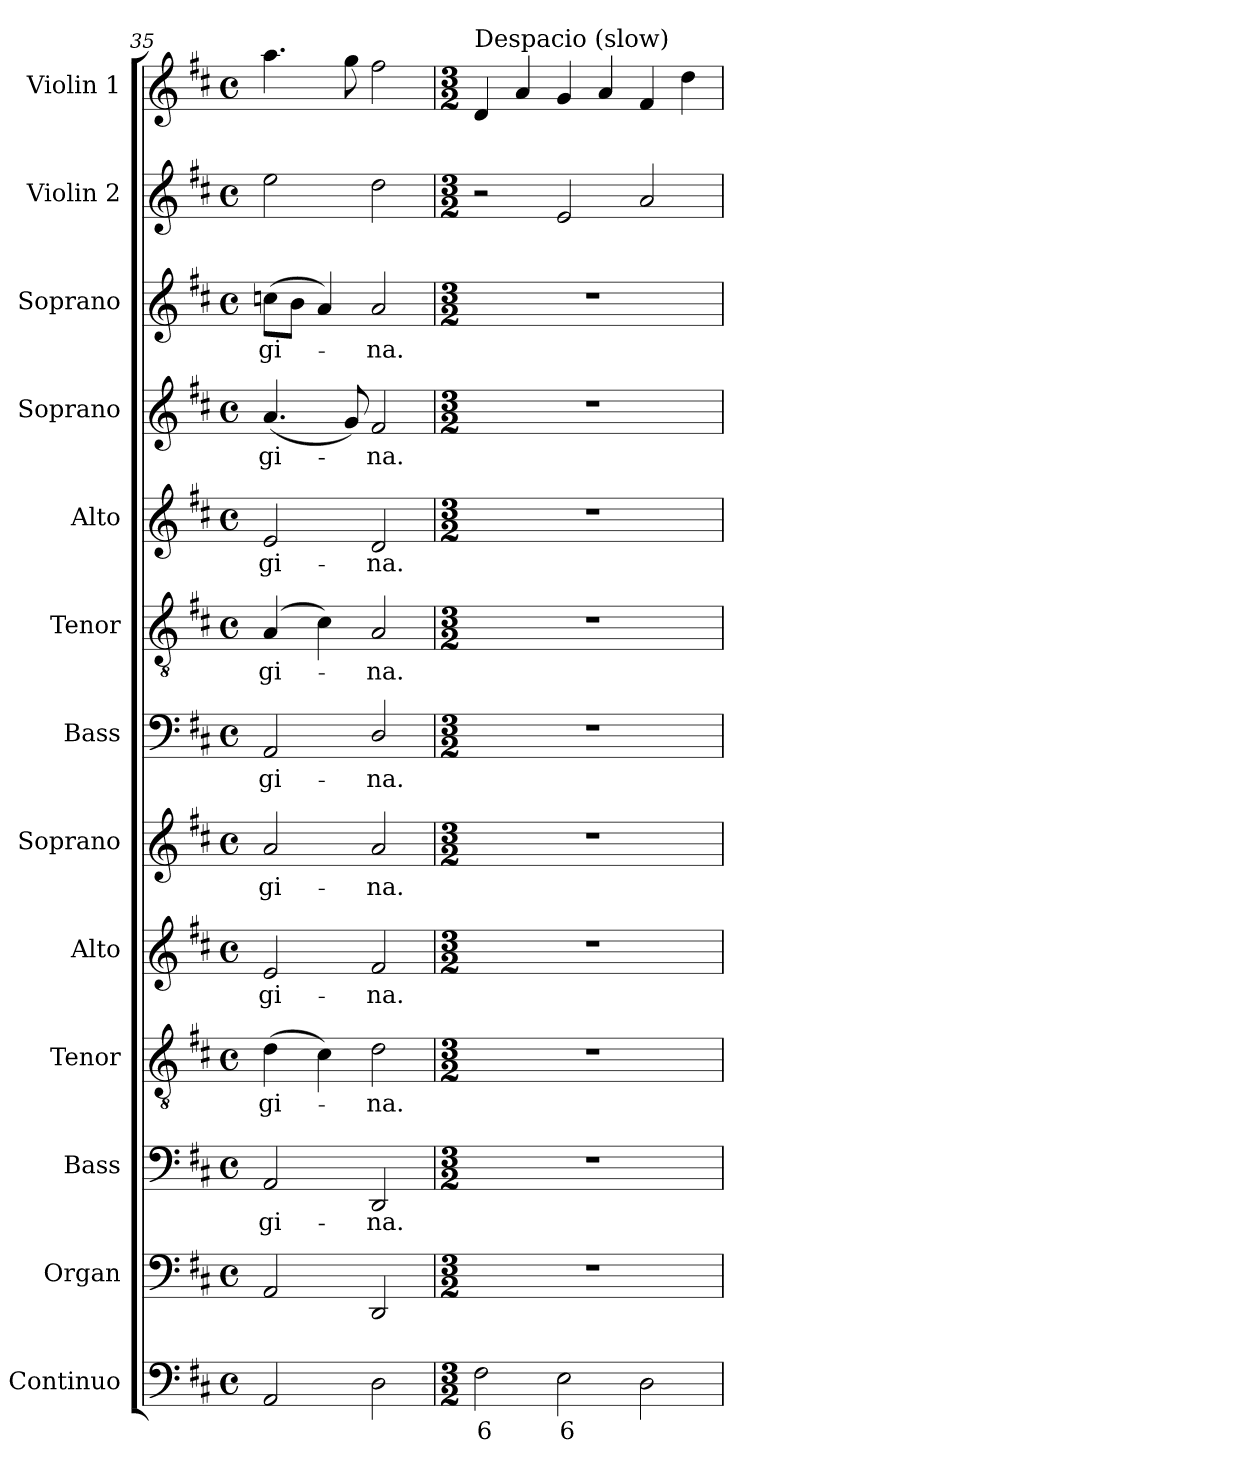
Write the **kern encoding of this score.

**kern	**text	**kern	**kern	**text	**kern	**text	**kern	**text	**kern	**text	**kern	**text	**kern	**text	**kern	**text	**kern	**text	**kern	**text	**kern	**kern
*part13	*part13	*part12	*part11	*part11	*part10	*part10	*part9	*part9	*part8	*part8	*part7	*part7	*part6	*part6	*part5	*part5	*part4	*part4	*part3	*part3	*part2	*part1
*staff13	*staff13	*staff12	*staff11	*staff11	*staff10	*staff10	*staff9	*staff9	*staff8	*staff8	*staff7	*staff7	*staff6	*staff6	*staff5	*staff5	*staff4	*staff4	*staff3	*staff3	*staff2	*staff1
*I"Continuo	*	*I"Organ	*I"Bass	*	*I"Tenor	*	*I"Alto	*	*I"Soprano	*	*I"Bass	*	*I"Tenor	*	*I"Alto	*	*I"Soprano	*	*I"Soprano	*	*I"Violin 2	*I"Violin 1
*I'Cont.	*	*I'Org.	*I'B.	*	*I'T.	*	*I'A.	*	*I'S.	*	*I'B.	*	*I'T.	*	*I'A.	*	*I'S.	*	*I'S.	*	*I'Vln. 2	*I'Vln. 1
*clefF4	*	*clefF4	*clefF4	*	*clefGv2	*	*clefG2	*	*clefG2	*	*clefF4	*	*clefGv2	*	*clefG2	*	*clefG2	*	*clefG2	*	*clefG2	*clefG2
*	*	*	*	*	*ITrd7c12	*	*	*	*	*	*	*	*ITrd7c12	*	*	*	*	*	*	*	*	*
*k[f#c#]	*	*k[f#c#]	*k[f#c#]	*	*k[f#c#]	*	*k[f#c#]	*	*k[f#c#]	*	*k[f#c#]	*	*k[f#c#]	*	*k[f#c#]	*	*k[f#c#]	*	*k[f#c#]	*	*k[f#c#]	*k[f#c#]
*D:	*	*D:	*D:	*	*D:	*	*D:	*	*D:	*	*D:	*	*D:	*	*D:	*	*D:	*	*D:	*	*D:	*D:
*M4/4	*	*M4/4	*M4/4	*	*M4/4	*	*M4/4	*	*M4/4	*	*M4/4	*	*M4/4	*	*M4/4	*	*M4/4	*	*M4/4	*	*M4/4	*M4/4
*met(c)	*	*met(c)	*met(c)	*	*met(c)	*	*met(c)	*	*met(c)	*	*met(c)	*	*met(c)	*	*met(c)	*	*met(c)	*	*met(c)	*	*met(c)	*met(c)
=35	=35	=35	=35	=35	=35	=35	=35	=35	=35	=35	=35	=35	=35	=35	=35	=35	=35	=35	=35	=35	=35	=35
!	!	!	!	!LO:LY:b:color=#000000	!	!	!	!	!	!	!	!	!	!	!	!	!	!	!	!	!	!
!	!	!	!	!	!	!LO:LY:b:color=#000000	!	!	!	!	!	!	!	!	!	!	!	!	!	!	!	!
!	!	!	!	!	!	!	!	!LO:LY:b:color=#000000	!	!	!	!	!	!	!	!	!	!	!	!	!	!
!	!	!	!	!	!	!	!	!	!	!LO:LY:b:color=#000000	!	!	!	!	!	!	!	!	!	!	!	!
!	!	!	!	!	!	!	!	!	!	!	!	!LO:LY:b:color=#000000	!	!	!	!	!	!	!	!	!	!
!	!	!	!	!	!	!	!	!	!	!	!	!	!	!LO:LY:b:color=#000000	!	!	!	!	!	!	!	!
!	!	!	!	!	!	!	!	!	!	!	!	!	!	!	!	!LO:LY:b:color=#000000	!	!	!	!	!	!
!	!	!	!	!	!	!	!	!	!	!	!	!	!	!	!	!	!	!LO:LY:b:color=#000000	!	!	!	!
!	!	!	!	!	!	!	!	!	!	!	!	!	!	!	!	!	!	!	!	!LO:LY:b:color=#000000	!	!
2AAi/	.	2AAi/	2AAi/	-gi-	(4Di\	-gi-	2ei/	-gi-	2ai/	-gi-	2AAi/	-gi-	(4AAi/	-gi-	2ei/	-gi-	(4.ai/	-gi-	(8ccni\L	-gi-	2eei\	4.aai\
.	.	.	.	.	.	.	.	.	.	.	.	.	.	.	.	.	.	.	8bi\J	.	.	.
.	.	.	.	.	4C#i\)	.	.	.	.	.	.	.	4C#i\)	.	.	.	.	.	4ai/)	.	.	.
.	.	.	.	.	.	.	.	.	.	.	.	.	.	.	.	.	8gi/)	.	.	.	.	8ggi\
!	!	!	!	!LO:LY:b:color=#000000	!	!	!	!	!	!	!	!	!	!	!	!	!	!	!	!	!	!
!	!	!	!	!	!	!LO:LY:b:color=#000000	!	!	!	!	!	!	!	!	!	!	!	!	!	!	!	!
!	!	!	!	!	!	!	!	!LO:LY:b:color=#000000	!	!	!	!	!	!	!	!	!	!	!	!	!	!
!	!	!	!	!	!	!	!	!	!	!LO:LY:b:color=#000000	!	!	!	!	!	!	!	!	!	!	!	!
!	!	!	!	!	!	!	!	!	!	!	!	!LO:LY:b:color=#000000	!	!	!	!	!	!	!	!	!	!
!	!	!	!	!	!	!	!	!	!	!	!	!	!	!LO:LY:b:color=#000000	!	!	!	!	!	!	!	!
!	!	!	!	!	!	!	!	!	!	!	!	!	!	!	!	!LO:LY:b:color=#000000	!	!	!	!	!	!
!	!	!	!	!	!	!	!	!	!	!	!	!	!	!	!	!	!	!LO:LY:b:color=#000000	!	!	!	!
!	!	!	!	!	!	!	!	!	!	!	!	!	!	!	!	!	!	!	!	!LO:LY:b:color=#000000	!	!
2Di\	.	2DDi/	2DDi/	-na.	2Di\	-na.	2f#i/	-na.	2ai/	-na.	2Di/	-na.	2AAi/	-na.	2di/	-na.	2f#i/	-na.	2ai/	-na.	2ddi\	2ff#i\
!!LO:PB:g=z
=36	=36	=36	=36	=36	=36	=36	=36	=36	=36	=36	=36	=36	=36	=36	=36	=36	=36	=36	=36	=36	=36	=36
*M3/2	*	*M3/2	*M3/2	*	*M3/2	*	*M3/2	*	*M3/2	*	*M3/2	*	*M3/2	*	*M3/2	*	*M3/2	*	*M3/2	*	*M3/2	*M3/2
!	!	!	!	!	!	!	!	!	!	!	!	!	!	!	!	!	!	!	!	!	!	!LO:TX:a:t=Despacio (slow)
!	!LO:LY:b:color=#000000	!LO:N:vis=1	!LO:N:vis=1	!	!LO:N:vis=1	!	!LO:N:vis=1	!	!LO:N:vis=1	!	!LO:N:vis=1	!	!LO:N:vis=1	!	!LO:N:vis=1	!	!LO:N:vis=1	!	!LO:N:vis=1	!	!	!
2F#i\	6	1.r	1.r	.	1.r	.	1.r	.	1.r	.	1.r	.	1.r	.	1.r	.	1.r	.	1.r	.	2r	4di/
.	.	.	.	.	.	.	.	.	.	.	.	.	.	.	.	.	.	.	.	.	.	4ai/
!	!LO:LY:b:color=#000000	!	!	!	!	!	!	!	!	!	!	!	!	!	!	!	!	!	!	!	!	!
2Ei\	6	.	.	.	.	.	.	.	.	.	.	.	.	.	.	.	.	.	.	.	2ei/	4gi/
.	.	.	.	.	.	.	.	.	.	.	.	.	.	.	.	.	.	.	.	.	.	4ai/
2Di\	.	.	.	.	.	.	.	.	.	.	.	.	.	.	.	.	.	.	.	.	2ai/	4f#i/
.	.	.	.	.	.	.	.	.	.	.	.	.	.	.	.	.	.	.	.	.	.	4ddi\
=	=	=	=	=	=	=	=	=	=	=	=	=	=	=	=	=	=	=	=	=	=	=
*-	*-	*-	*-	*-	*-	*-	*-	*-	*-	*-	*-	*-	*-	*-	*-	*-	*-	*-	*-	*-	*-	*-
